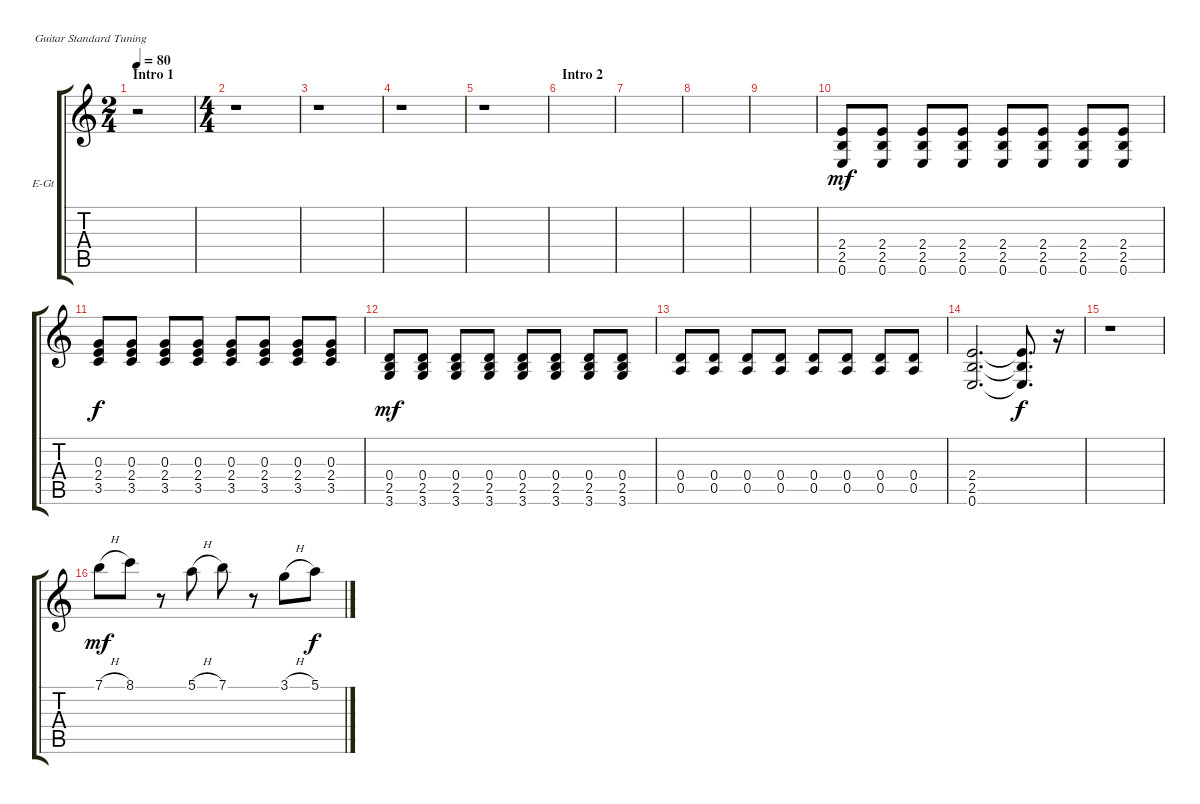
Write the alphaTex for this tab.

\bracketExtendMode groupsimilarinstruments
\firstSystemTrackNameOrientation horizontal
\otherSystemsTrackNameOrientation horizontal
\track ("Guitar 3 (Solo)" "E-Gt") {mute instrument overdrivenguitar}
\staff {score tabs}
\tuning (E4 B3 G3 D3 A2 E2)
\ts (2 4)
\section ("" "Intro 1")
\tempo 80
\clef g2
\ks c
r.2{dy mf instrument overdrivenguitar} |
\ts (4 4)
r.1 |
r.1 |
r.1 |
r.1 |
\section ("" "Intro 2")
|
|
|
|
(2.4 2.5 0.6).8 (2.4 2.5 0.6).8 (2.4 2.5 0.6).8 (2.4 2.5 0.6).8 (2.4 2.5 0.6).8 (2.4 2.5 0.6).8 (2.4 2.5 0.6).8 (2.4 2.5 0.6).8 |
(0.3 2.4 3.5).8{dy f} (0.3 2.4 3.5).8 (0.3 2.4 3.5).8 (0.3 2.4 3.5).8 (0.3 2.4 3.5).8 (0.3 2.4 3.5).8 (0.3 2.4 3.5).8 (0.3 2.4 3.5).8 |
(0.4 2.5 3.6).8{dy mf} (0.4 2.5 3.6).8 (0.4 2.5 3.6).8 (0.4 2.5 3.6).8 (0.4 2.5 3.6).8 (0.4 2.5 3.6).8 (0.4 2.5 3.6).8 (0.4 2.5 3.6).8 |
(0.4 0.5).8 (0.4 0.5).8 (0.4 0.5).8 (0.4 0.5).8 (0.4 0.5).8 (0.4 0.5).8 (0.4 0.5).8 (0.4 0.5).8 |
(2.4 2.5 0.6).2{d} (2.4{t} 2.5{t} 0.6{t}).8{d dy f} r.16 |
r.1 |
7.1{h}.8{dy mf} 8.1.8 r.8 5.1{h}.8 7.1.8 r.8 3.1{h}.8 5.1.8{dy f}
